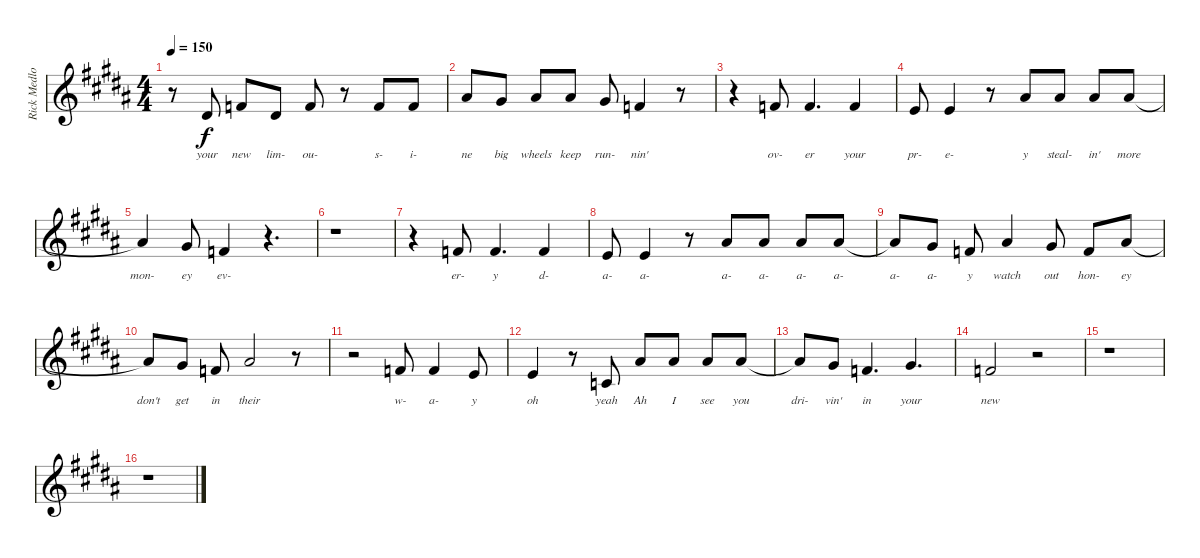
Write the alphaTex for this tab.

\track ("Rick Medlocke Vocals" "Rick Medlo") {instrument violin}
\staff {score}
\tuning (Eb4 Bb3 Gb3 Db3 Ab2 Eb2) {hide}
\ts (4 4)
\tempo 150
\clef g2
\ks b
r.8{dy f} 9.3.8{lyrics (0 "your") lyrics (1 "") lyrics (2 "") lyrics (3 "") lyrics (4 "")} 7.2.8{lyrics (0 "new") lyrics (1 "") lyrics (2 "") lyrics (3 "") lyrics (4 "")} 9.3.8{lyrics (0 "lim-") lyrics (1 "") lyrics (2 "") lyrics (3 "") lyrics (4 "")} 7.2.8{lyrics (0 "ou-") lyrics (1 "") lyrics (2 "") lyrics (3 "") lyrics (4 "")} r.8 7.2.8{lyrics (0 "s-") lyrics (1 "") lyrics (2 "") lyrics (3 "") lyrics (4 "")} 7.2.8{lyrics (0 "i-") lyrics (1 "") lyrics (2 "") lyrics (3 "") lyrics (4 "")} |
7.1.8{lyrics (0 "ne") lyrics (1 "") lyrics (2 "") lyrics (3 "") lyrics (4 "")} 10.2.8{lyrics (0 "big") lyrics (1 "") lyrics (2 "") lyrics (3 "") lyrics (4 "")} 7.1.8{lyrics (0 "wheels") lyrics (1 "") lyrics (2 "") lyrics (3 "") lyrics (4 "")} 7.1.8{lyrics (0 "keep") lyrics (1 "") lyrics (2 "") lyrics (3 "") lyrics (4 "")} 10.2.8{lyrics (0 "run-") lyrics (1 "") lyrics (2 "") lyrics (3 "") lyrics (4 "")} 7.2.4{lyrics (0 "nin'") lyrics (1 "") lyrics (2 "") lyrics (3 "") lyrics (4 "")} r.8 |
r.4 7.2.8{lyrics (0 "ov-") lyrics (1 "") lyrics (2 "") lyrics (3 "") lyrics (4 "")} 7.2.4{d lyrics (0 "er") lyrics (1 "") lyrics (2 "") lyrics (3 "") lyrics (4 "")} 7.2.4{lyrics (0 "your") lyrics (1 "") lyrics (2 "") lyrics (3 "") lyrics (4 "")} |
6.2.8{lyrics (0 "pr-") lyrics (1 "") lyrics (2 "") lyrics (3 "") lyrics (4 "")} 6.2.4{lyrics (0 "e-") lyrics (1 "") lyrics (2 "") lyrics (3 "") lyrics (4 "")} r.8 7.1.8{lyrics (0 "y") lyrics (1 "") lyrics (2 "") lyrics (3 "") lyrics (4 "")} 7.1.8{lyrics (0 "steal-") lyrics (1 "") lyrics (2 "") lyrics (3 "") lyrics (4 "")} 7.1.8{lyrics (0 "in'") lyrics (1 "") lyrics (2 "") lyrics (3 "") lyrics (4 "")} 7.1.8{lyrics (0 "more") lyrics (1 "") lyrics (2 "") lyrics (3 "") lyrics (4 "")} |
7.1{t}.4{lyrics (0 "mon-") lyrics (1 "") lyrics (2 "") lyrics (3 "") lyrics (4 "")} 10.2.8{lyrics (0 "ey") lyrics (1 "") lyrics (2 "") lyrics (3 "") lyrics (4 "")} 7.2.4{lyrics (0 "ev-") lyrics (1 "") lyrics (2 "") lyrics (3 "") lyrics (4 "")} r.4{d} |
r.1 |
r.4 7.2.8{lyrics (0 "er-") lyrics (1 "") lyrics (2 "") lyrics (3 "") lyrics (4 "")} 7.2.4{d lyrics (0 "y") lyrics (1 "") lyrics (2 "") lyrics (3 "") lyrics (4 "")} 7.2.4{lyrics (0 "d-") lyrics (1 "") lyrics (2 "") lyrics (3 "") lyrics (4 "")} |
6.2.8{lyrics (0 "a-") lyrics (1 "") lyrics (2 "") lyrics (3 "") lyrics (4 "")} 6.2.4{lyrics (0 "a-") lyrics (1 "") lyrics (2 "") lyrics (3 "") lyrics (4 "")} r.8 7.1.8{lyrics (0 "a-") lyrics (1 "") lyrics (2 "") lyrics (3 "") lyrics (4 "")} 7.1.8{lyrics (0 "a-") lyrics (1 "") lyrics (2 "") lyrics (3 "") lyrics (4 "")} 7.1.8{lyrics (0 "a-") lyrics (1 "") lyrics (2 "") lyrics (3 "") lyrics (4 "")} 7.1.8{lyrics (0 "a-") lyrics (1 "") lyrics (2 "") lyrics (3 "") lyrics (4 "")} |
7.1{t}.8{lyrics (0 "a-") lyrics (1 "") lyrics (2 "") lyrics (3 "") lyrics (4 "")} 10.2.8{lyrics (0 "a-") lyrics (1 "") lyrics (2 "") lyrics (3 "") lyrics (4 "")} 7.2.8{lyrics (0 "y") lyrics (1 "") lyrics (2 "") lyrics (3 "") lyrics (4 "")} 7.1.4{lyrics (0 "watch") lyrics (1 "") lyrics (2 "") lyrics (3 "") lyrics (4 "")} 10.2.8{lyrics (0 "out") lyrics (1 "") lyrics (2 "") lyrics (3 "") lyrics (4 "")} 7.2.8{lyrics (0 "hon-") lyrics (1 "") lyrics (2 "") lyrics (3 "") lyrics (4 "")} 7.1.8{lyrics (0 "ey") lyrics (1 "") lyrics (2 "") lyrics (3 "") lyrics (4 "")} |
7.1{t}.8{lyrics (0 "don't") lyrics (1 "") lyrics (2 "") lyrics (3 "") lyrics (4 "")} 10.2.8{lyrics (0 "get") lyrics (1 "") lyrics (2 "") lyrics (3 "") lyrics (4 "")} 7.2.8{lyrics (0 "in") lyrics (1 "") lyrics (2 "") lyrics (3 "") lyrics (4 "")} 7.1.2{lyrics (0 "their") lyrics (1 "") lyrics (2 "") lyrics (3 "") lyrics (4 "")} r.8 |
r.2 7.2.8{lyrics (0 "w-") lyrics (1 "") lyrics (2 "") lyrics (3 "") lyrics (4 "")} 7.2.4{lyrics (0 "a-") lyrics (1 "") lyrics (2 "") lyrics (3 "") lyrics (4 "")} 6.2.8{lyrics (0 "y") lyrics (1 "") lyrics (2 "") lyrics (3 "") lyrics (4 "")} |
6.2.4{lyrics (0 "oh") lyrics (1 "") lyrics (2 "") lyrics (3 "") lyrics (4 "")} r.8 6.3.8{lyrics (0 "yeah") lyrics (1 "") lyrics (2 "") lyrics (3 "") lyrics (4 "")} 7.1.8{lyrics (0 "Ah") lyrics (1 "") lyrics (2 "") lyrics (3 "") lyrics (4 "")} 7.1.8{lyrics (0 "I") lyrics (1 "") lyrics (2 "") lyrics (3 "") lyrics (4 "")} 7.1.8{lyrics (0 "see") lyrics (1 "") lyrics (2 "") lyrics (3 "") lyrics (4 "")} 7.1.8{lyrics (0 "you") lyrics (1 "") lyrics (2 "") lyrics (3 "") lyrics (4 "")} |
7.1{t}.8{lyrics (0 "dri-") lyrics (1 "") lyrics (2 "") lyrics (3 "") lyrics (4 "")} 10.2.8{lyrics (0 "vin'") lyrics (1 "") lyrics (2 "") lyrics (3 "") lyrics (4 "")} 7.2.4{d lyrics (0 "in") lyrics (1 "") lyrics (2 "") lyrics (3 "") lyrics (4 "")} 10.2.4{d lyrics (0 "your") lyrics (1 "") lyrics (2 "") lyrics (3 "") lyrics (4 "")} |
7.2.2{lyrics (0 "new") lyrics (1 "") lyrics (2 "") lyrics (3 "") lyrics (4 "")} r.2 |
r.1 |
r.1
